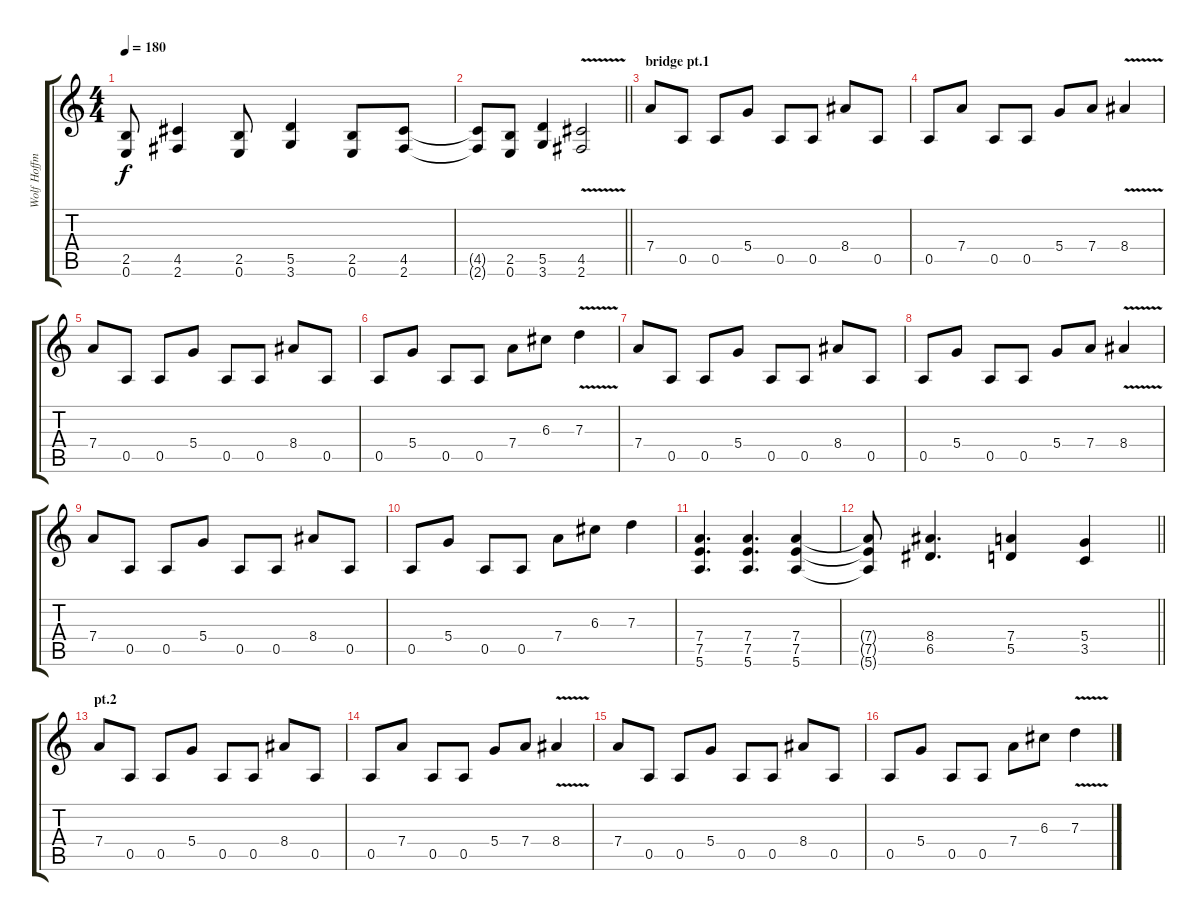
\track ("Wolf Hoffman" "Wolf Hoffm") {instrument distortionguitar}
\staff {score tabs}
\tuning (E4 B3 G3 D3 A2 E2) {hide}
\ts (4 4)
\tempo 180
\clef g2
\ks c
(2.5 0.6).8{dy f} (4.5 2.6).4 (2.5 0.6).8 (5.5 3.6).4 (2.5 0.6).8 (4.5 2.6).8 |
\barLineRight lightlight
(4.5{t} 2.6{t}).8 (2.5 0.6).8 (5.5 3.6).4 (4.5 2.6{v}).2 |
\section ("" "bridge pt.1")
7.4.8 0.5.8 0.5.8 5.4.8 0.5.8 0.5.8 8.4.8 0.5.8 |
0.5.8 7.4.8 0.5.8 0.5.8 5.4.8 7.4.8 8.4{v}.4 |
7.4.8 0.5.8 0.5.8 5.4.8 0.5.8 0.5.8 8.4.8 0.5.8 |
0.5.8 5.4.8 0.5.8 0.5.8 7.4.8 6.3.8 7.3{v}.4 |
7.4.8 0.5.8 0.5.8 5.4.8 0.5.8 0.5.8 8.4.8 0.5.8 |
0.5.8 5.4.8 0.5.8 0.5.8 5.4.8 7.4.8 8.4{v}.4 |
7.4.8 0.5.8 0.5.8 5.4.8 0.5.8 0.5.8 8.4.8 0.5.8 |
0.5.8 5.4.8 0.5.8 0.5.8 7.4.8 6.3.8 7.3.4 |
(7.4 7.5 5.6).4{d} (7.4 7.5 5.6).4{d} (7.4 7.5 5.6).4 |
\barLineRight lightlight
(7.4{t} 7.5{t} 5.6{t}).8 (8.4 6.5).4{d} (7.4 5.5).4 (5.4 3.5).4 |
\section ("" "pt.2")
7.4.8 0.5.8 0.5.8 5.4.8 0.5.8 0.5.8 8.4.8 0.5.8 |
0.5.8 7.4.8 0.5.8 0.5.8 5.4.8 7.4.8 8.4{v}.4 |
7.4.8 0.5.8 0.5.8 5.4.8 0.5.8 0.5.8 8.4.8 0.5.8 |
0.5.8 5.4.8 0.5.8 0.5.8 7.4.8 6.3.8 7.3{v}.4
